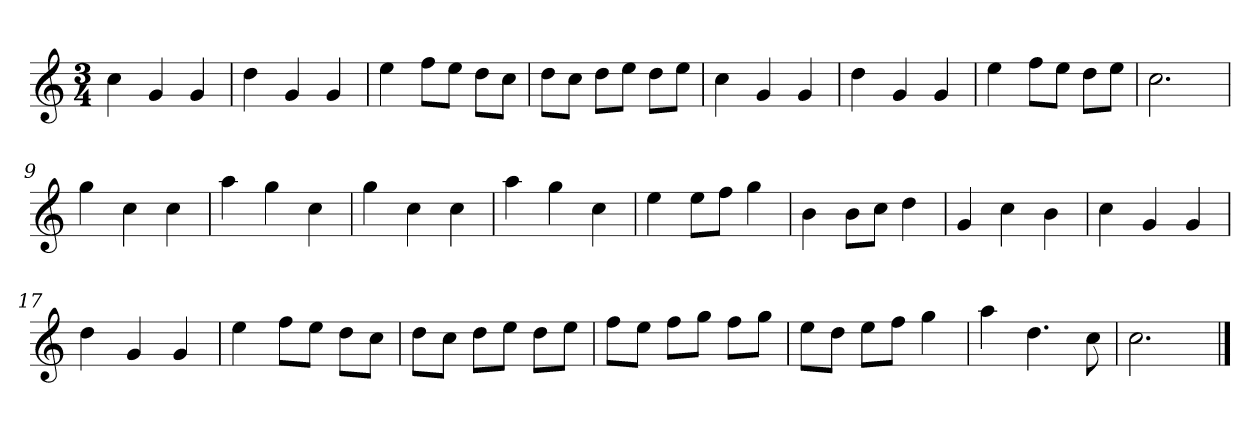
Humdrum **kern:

**kern
*part1
*staff1
*k[]
*M3/4
*MM120
=1
4cc
4g
4g
=2
4dd
4g
4g
=3
4ee
8ffL
8eeJ
8ddL
8ccJ
=4
8ddL
8ccJ
8ddL
8eeJ
8ddL
8eeJ
=5
4cc
4g
4g
=6
4dd
4g
4g
=7
4ee
8ffL
8eeJ
8ddL
8eeJ
=8
2.cc
=9
4gg
4cc
4cc
=10
4aa
4gg
4cc
=11
4gg
4cc
4cc
=12
4aa
4gg
4cc
=13
4ee
8eeL
8ffJ
4gg
=14
4b
8bL
8ccJ
4dd
=15
4g
4cc
4b
=16
4cc
4g
4g
=17
4dd
4g
4g
=18
4ee
8ffL
8eeJ
8ddL
8ccJ
=19
8ddL
8ccJ
8ddL
8eeJ
8ddL
8eeJ
=20
8ffL
8eeJ
8ffL
8ggJ
8ffL
8ggJ
=21
8eeL
8ddJ
8eeL
8ffJ
4gg
=22
4aa
4.dd
8cc
=23
2.cc
==
*-
